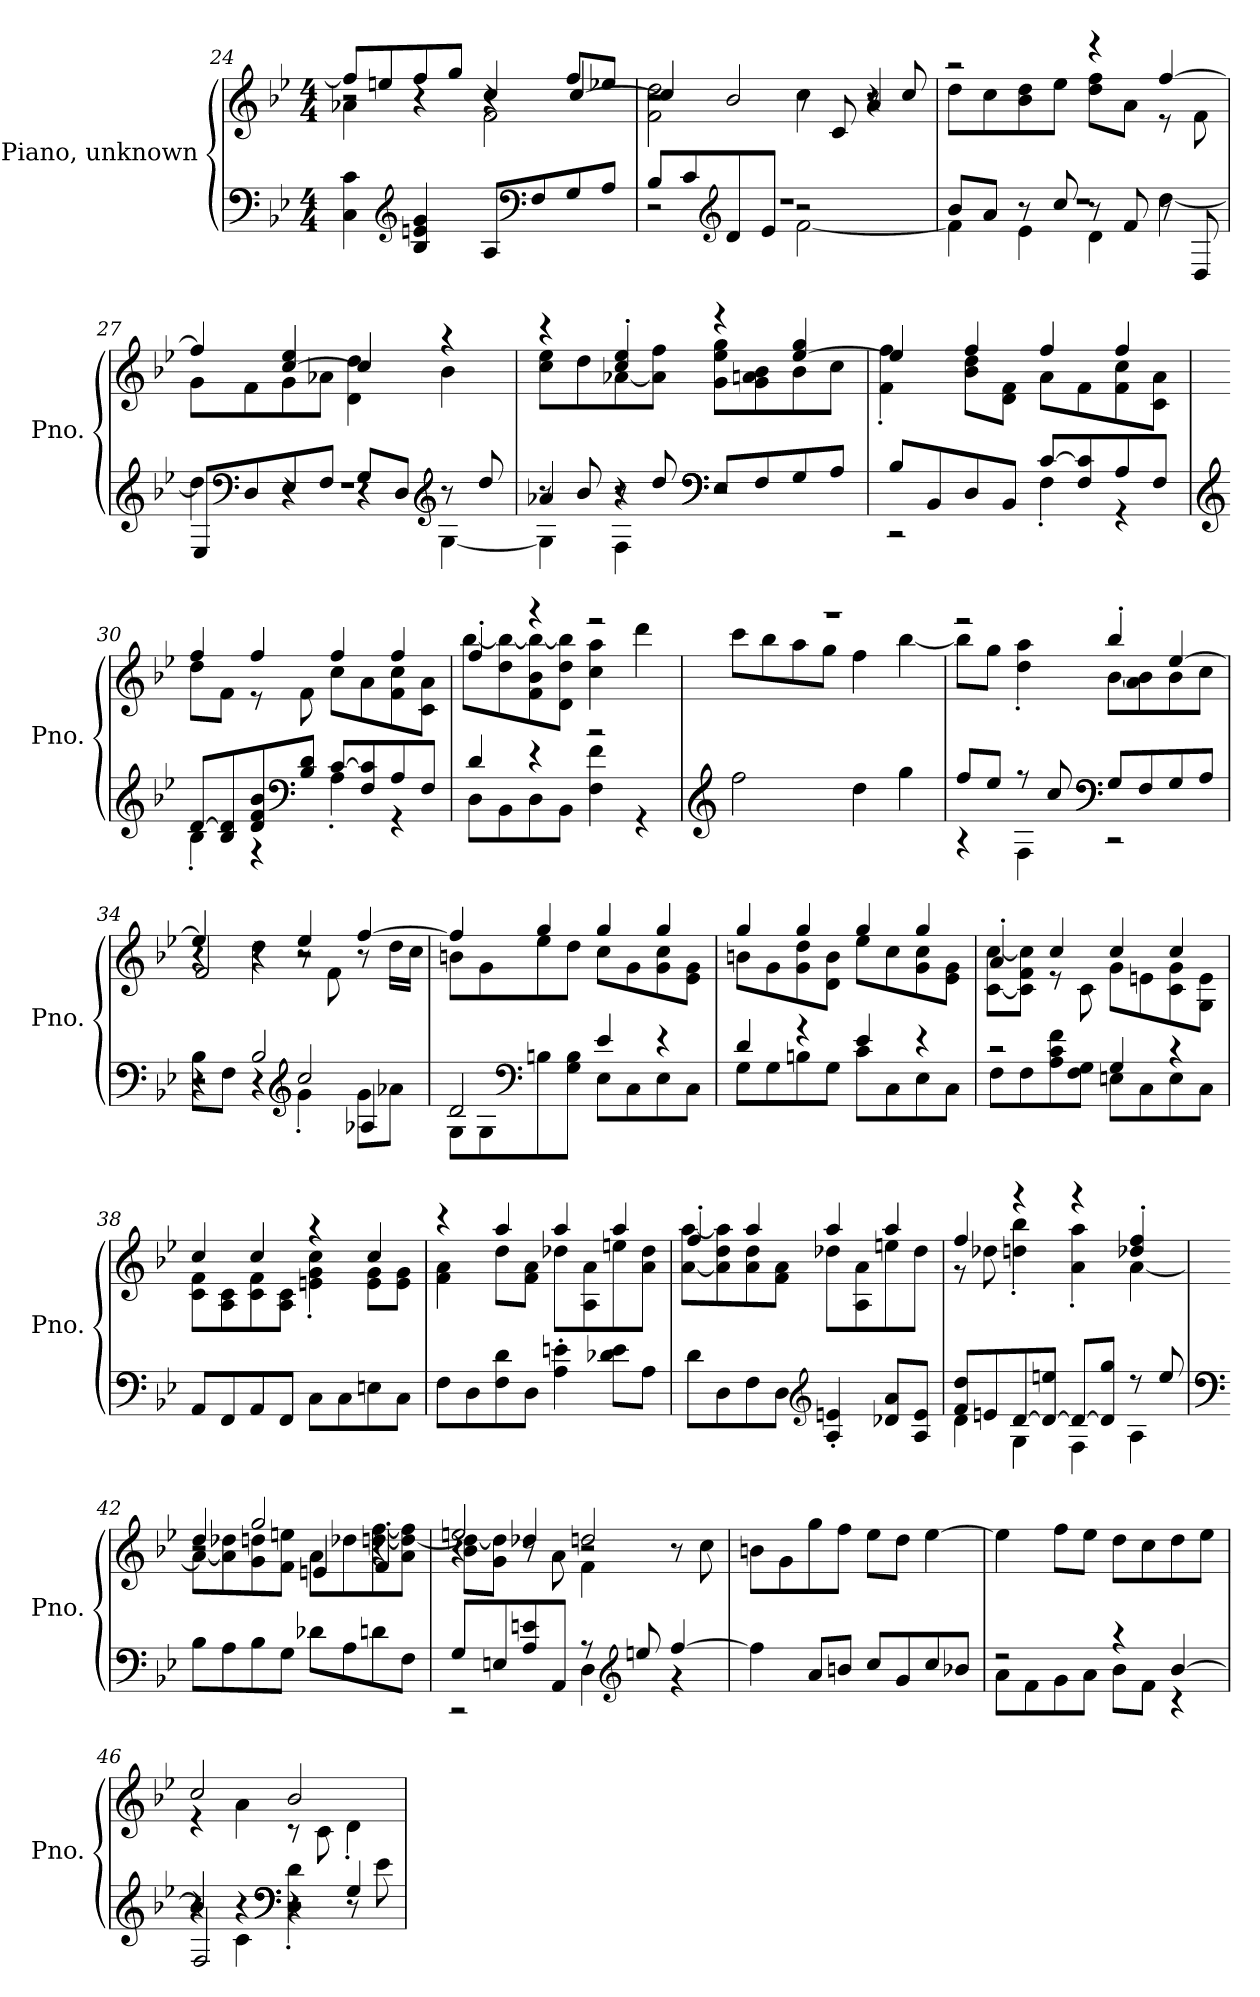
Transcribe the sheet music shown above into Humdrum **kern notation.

**kern	**kern
*part1	*part1
*staff2	*staff1
*I"Piano, unknown	*
*I'Pno.	*
*clefF4	*clefG2
*k[b-e-]	*k[b-e-]
*M4/4	*M4/4
=24	=24
*	*^
*	*	*^
4C\ 4c\	8ff/L]	4a-X\	2r
.	8een/	.	.
*clefG2	*	*	*
4B-/ 4en/ 4g/	8ff/	4r	.
.	8gg/J	.	.
8A/L	4cc/	2f\	4r
*clefF4	*	*	*
8F/	.	.	.
8G/	8ff/L	.	[4cc/
8A/J	8ee-X/J	.	.
!!LO:PB:g=z	!!	!!
=25	=25	=25	=25
*^	*	*	*
*	*^	*	*	*
1r	2r	8B-/L	2r	2f\ 2dd\	4cc/]
.	.	8c/	.	.	.
*clefG2	*	*	*	*	*
.	.	8d/	.	.	2b-/
.	.	8e-/J	.	.	.
.	[2f\	2r	8r	4cc\	.
.	.	.	8c/	.	.
.	.	.	8r	4r	4a/
.	.	.	8cc/	.	.
*	*	*	*	*v	*v
=26	=26	=26	=26	=26
1r	4f\]	8b-/L	2r	8dd\L
.	.	8a/J	.	8cc\
.	4e-\	8r	.	8b-\ 8dd\
.	.	8cc/	.	8ee-\J
.	4d\	8r	4r	8dd\ 8ff\L
.	.	8f/	.	8a\J
.	[4dd\	8r	[4ff/	8r
.	.	8D/	.	8f\
=27	=27	=27	=27	=27
1r	4dd\]	8E-/L	4ff/]	8g\L
*clefF4	*	*	*	*
.	.	8D/	.	8f\
.	4r	8E-/	[4cc/ 4ee-/	8g\
.	.	8F/J	.	8a-X\J
.	4r	8G/L	4cc/]	4d\ 4dd\
.	.	8D/J	.	.
*clefG2	*	*	*	*
.	[4G\	8r	4r	4b-\
.	.	8dd/	.	.
!!LO:LB:g=z	!!
=28	=28	=28	=28	=28
4a-X/	4G\]	8r	4r	8cc\ 8ee-\L
.	.	8b-/	.	8dd\
4r	4F\	8r	4cc/' 4ee-/'	[8a-X\
.	.	8dd/	.	8a-\] 8ff\J
*clefF4	*	*	*	*
2r	2r	8E-/L	4r	8g\ 8ee-\ 8gg\L
.	.	8F/	.	8g\ 8an\ 8b-\
.	.	8G/	[4ee-/ 4gg/	8b-\
.	.	8A/J	.	8cc\J
*	*v	*v	*	*
=29	=29	=29	=29
8B-/L	2r	4ee-/]	4f\' 4ff\'
8BB-/	.	.	.
8D/	.	4ff/	8b-\ 8dd\L
8BB-/J	.	.	8d\ 8f\J
[8c/L	4F'\	4ff/	8a\L
8F/ 8c/]	.	.	8f\
8A/	4r	4ff/	8f\ 8cc\
8F/J	.	.	8c\ 8a\J
=30	=30	=30	=30
*clefG2	*	*	*
[8d/L	4B-'\	4ff/	8dd\L
8B-/ 8d/]	.	.	8f\J
8d/ 8f/ 8b-/	4r	4ff/	8r
*clefF4	*	*	*
8B-/ 8d/J	.	.	8f\
[8c/L	4A'\	4ff/	8cc\L
8F/ 8c/]	.	.	8a\
8A/	4r	4ff/	8f\ 8cc\
8F/J	.	.	8c\ 8a\J
!!LO:LB:g=z	!!
=31	=31	=31	=31
4d/	8D\L	4ff'/	[8bb-\L
.	8BB-\	.	8dd\ 8bb-\_
4r	8D\	4r	8f\ 8b-\ 8bb-\_
.	8BB-\J	.	8d\ 8dd\ 8bb-\]J
2r	4F\ 4f\	2r	4cc\ 4aa\
.	4r	.	4ddd\
*v	*v	*	*
=32	=32	=32
*clefG2	*	*
2ff\	1r	8ccc\L
.	.	8bb-\
.	.	8aa\
.	.	8gg\J
4dd\	.	4ff\
4gg\	.	[4bb-\
=33	=33	=33
*^	*	*
8ff/L	4r	2r	8bb-\L]
8ee-/J	.	.	8gg\J
8r	4F\	.	4dd\' 4aa\'
8cc/	.	.	.
*clefF4	*	*	*
8G/L	2r	4bb-'/	[8b-\L
8F/	.	.	8a\ 8b-\]
8G/	.	[4ee-/	8b-\
8A/J	.	.	8cc\J
=34	=34	=34	=34
*	*^	*	*^
2r	8B-\L	4r	4ee-/]	4r	2f/
.	8F\J	.	.	.	.
.	4r	2B-/	4r	4dd\	.
*clefG2	*	*	*	*	*
2cc/	4g'\	.	4ee-/	8r	2r
.	.	.	.	8f\	.
.	8g\L	4A-X/	[4ff/	8r	.
.	8a-X\J	.	.	16dd\LL	.
.	.	.	.	16cc\JJ	.
*	*v	*v	*	*	*
*	*	*	*v	*v
!!LO:LB:g=z
=35	=35	=35	=35
2d/	8G\L	4ff/]	8bn\L
.	8G\	.	8g\
*clefF4	*	*	*
.	8Bn\	4gg/	8ee-\
.	8G\ 8B\J	.	8dd\J
4e-/	8E-\L	4gg/	8cc\L
.	8C\	.	8g\
4r	8E-\	4gg/	8g\ 8cc\
.	8C\J	.	8e-\ 8g\J
=36	=36	=36	=36
4d/	8G\L	4gg/	8bn\L
.	8G\	.	8g\
4r	8Bn\	4gg/	8g\ 8dd\
.	8G\J	.	8d\ 8b\J
4e-/	8c\L	4gg/	8ee-\L
.	8C\	.	8cc\
4r	8E-\	4gg/	8g\ 8cc\
.	8C\J	.	8e-\ 8g\J
=37	=37	=37	=37
2r	8F\L	4a'/	[8c\ [8cc\L
.	8F\	.	8c\] 8f\ 8cc\]J
.	8A\ 8c\ 8f\	4cc/	8r
.	8F\ 8G\J	.	8c\
4G/	8En\L	4cc/	8g\L
.	8C\	.	8en\
4r	8E\	4cc/	8c\ 8g\
.	8C\J	.	8G\ 8e\J
*v	*v	*	*
=38	=38	=38
8AA/L	4cc/	8c\ 8f\L
8FF/	.	8A\ 8c\
8AA/	4cc/	8c\ 8f\
8FF/J	.	8A\ 8c\J
8C\L	4r	4en\' 4g\' 4cc\'
8C\	.	.
8En\	4cc/	8e\ 8g\L
8C\J	.	8e\ 8g\J
!!LO:LB:g=z	!!
=39	=39	=39
8F\L	4r	4f\ 4a\
8D\	.	.
8F\ 8d\	4aa/	8dd\L
8D\J	.	8f\ 8a\J
4A\' 4en\'	4aa/	8dd-X\L
.	.	8A\ 8a\
8d-X\ 8e\L	4aa/	8een\
8A\J	.	8a\ 8dd-\J
=40	=40	=40
8d\L	4ff'/	[8a\ [8aa\L
8D\	.	8a\] 8dd\ 8aa\]
8F\	4aa/	8a\ 8dd\
8D\J	.	8f\ 8a\J
*clefG2	*	*
4A/' 4en/'	4aa/	8dd-X\L
.	.	8A\ 8a\
8d-X/ 8a/L	4aa/	8een\
8A/ 8e/J	.	8dd-\J
=41	=41	=41
*^	*	*
8f/ 8dd/L	4d\	4ff/	8r
8en/	.	.	8dd-X\
[8d/	4G\	4r	4ddn\' 4bb-\'
8d/_ 8een/J	.	.	.
8d/L_	4F\	4r	4a\' 4aa\'
8d/] 8gg/J	.	.	.
8r	4A\	4dd-X/' 4ff/'	[4a\
8ee/	.	.	.
*v	*v	*	*
*	*v	*v
!!LO:LB:g=z
=42	=42
*clefF4	*
*	*^
*	*	*^
8B-\L	4dd/	8a\L_	2r
8A\	.	8a\] 8dd-X\	.
8B-\	2gg/	8g\ 8ddn\	.
8G\J	.	8f\ 8een\J	.
8d-X\L	.	8a\L	4en/
8A\	.	8dd-X\	.
8dn\	4r	[8ddn\ [8ff\	4f'/
8F\J	.	8a\ 8dd\_ 8ff\]J	.
=43	=43	=43	=43
*^	*	*	*
8G/L	2r	2een/	8b-\ 8dd\_L	4r
8En/	.	.	8g\ 8dd\]J	.
8A/ 8en/	.	.	8r	4dd-X/
8AA/J	.	.	8a\	.
8r	4D\	2r	4f\	2ddn/
*clefG2	*	*	*	*
8een/	.	.	.	.
[4ff/	4r	.	8r	.
.	.	.	8cc\	.
*v	*v	*	*	*
*	*v	*v	*v
=44	=44
4ff\]	8bn\L
.	8g\
8a/L	8gg\
8bn/J	8ff\J
8cc/L	8ee-\L
8g/	8dd\J
8cc/	[4ee-\
8b-X/J	.
!!LO:PB:g=z
=45	=45
*^	*
2r	8a\L	4ee-\]
.	8f\	.
.	8g\	8ff\L
.	8a\J	8ee-\J
4r	8b-\L	8dd\L
.	8f\J	8cc\
[4b-/	4r	8dd\
.	.	8ee-\J
=46	=46	=46
*	*^	*^
4b-/]	4r	2F/	2cc/	4r
4r	4c\	.	.	4a\
*clefF4	*	*	*	*
2r	4D\' 4d\'	4r	2b-/	8r
.	.	.	.	8c\
.	8r	4G/	.	4d'\
.	8e-\	.	.	.
*v	*v	*v	*	*
*	*v	*v
=	=
*-	*-
